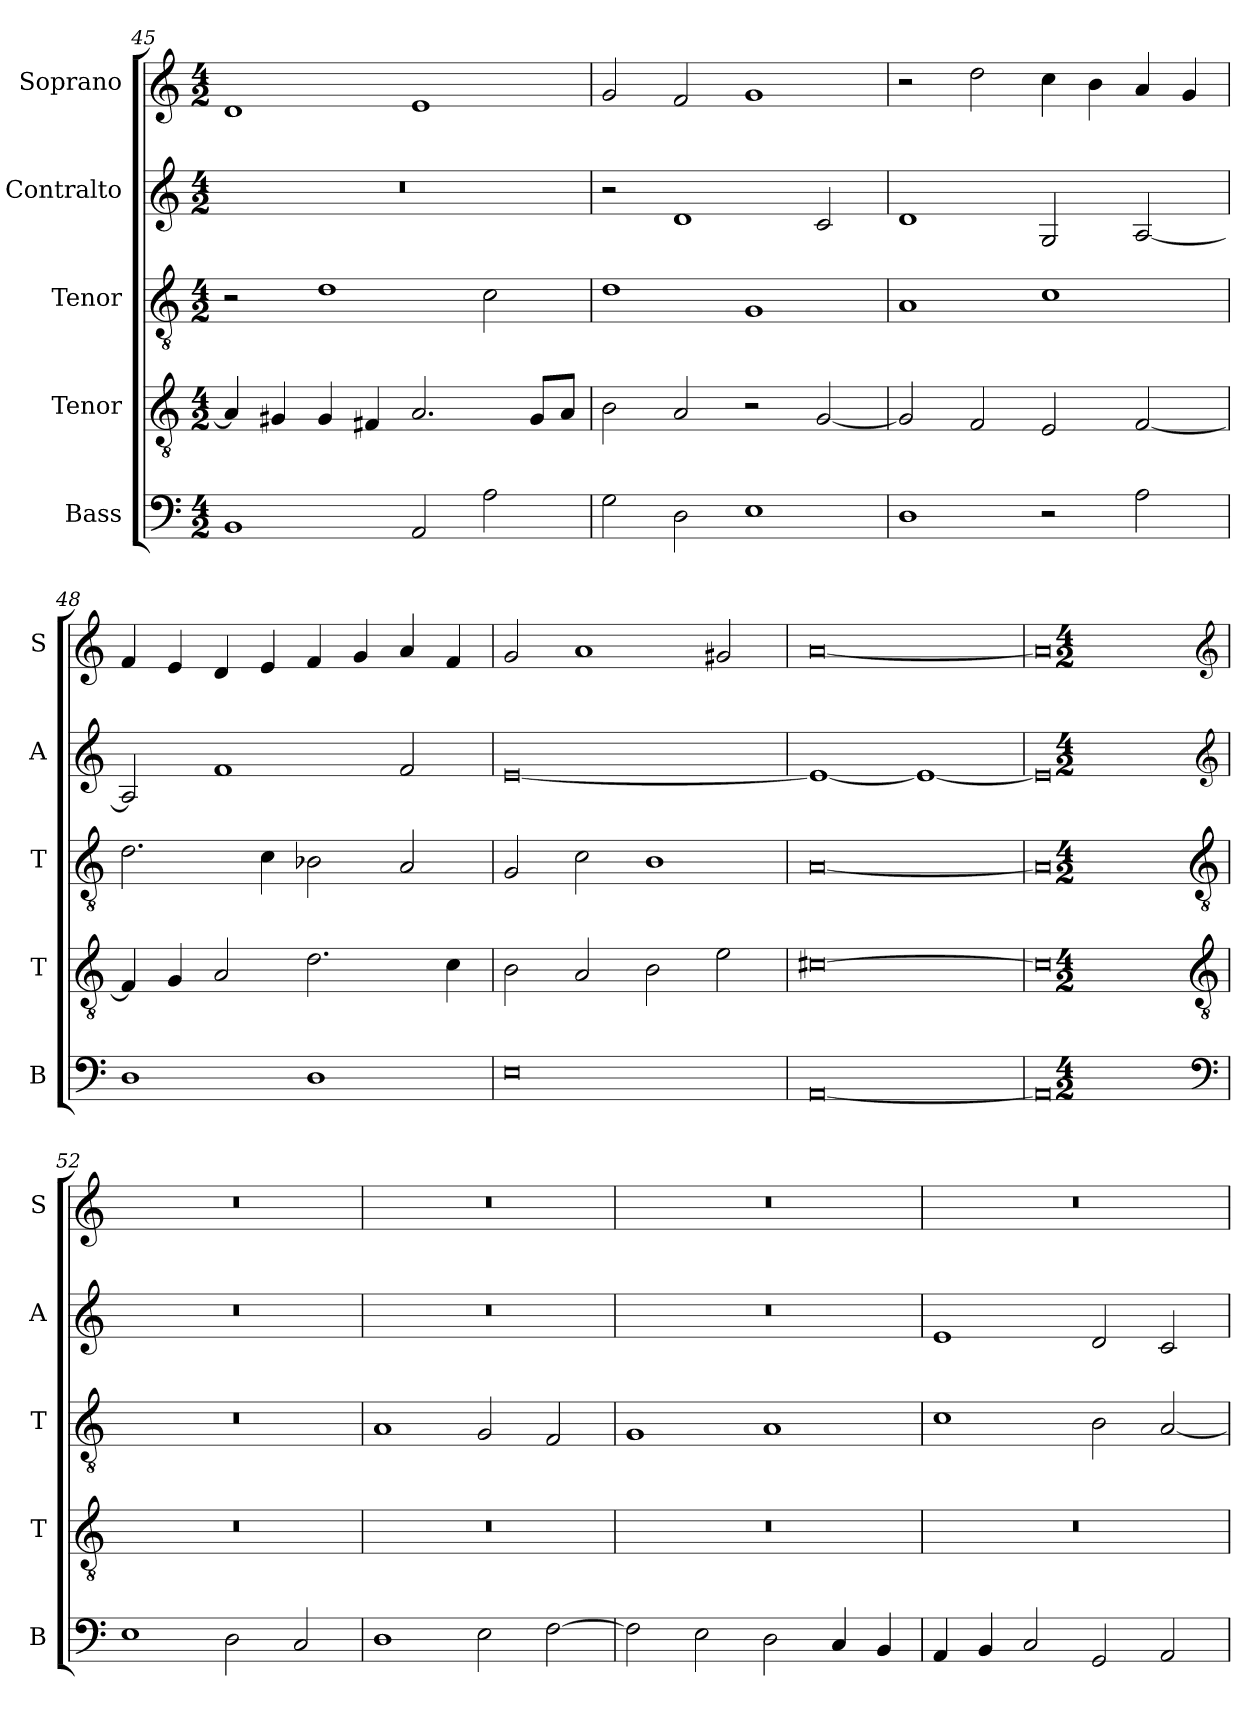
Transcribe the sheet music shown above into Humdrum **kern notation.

**kern	**kern	**kern	**kern	**kern
*part5	*part4	*part3	*part2	*part1
*staff5	*staff4	*staff3	*staff2	*staff1
*I"Bass	*I"Tenor	*I"Tenor	*I"Contralto	*I"Soprano
*I'B	*I'T	*I'T	*I'A	*I'S
*clefF4	*clefGv2	*clefGv2	*clefG2	*clefG2
*k[]	*k[]	*k[]	*k[]	*k[]
*D:dor	*D:dor	*D:dor	*D:dor	*D:dor
*M4/2	*M4/2	*M4/2	*M4/2	*M4/2
=45	=45	=45	=45	=45
1BB	4A]	2r	0r	1d
.	4G#X	.	.	.
.	4G#	1d	.	.
.	4F#X	.	.	.
2AA	2.A	.	.	1e
2A	.	2c	.	.
.	8G#/L	.	.	.
.	8A/J	.	.	.
=46	=46	=46	=46	=46
2G	2B	1d	2r	2g
2D	2A	.	1d	2f
1E	2r	1G	.	1g
.	[2G	.	2c	.
=47	=47	=47	=47	=47
1D	2G]	1A	1d	2r
.	2F	.	.	2dd
2r	2E	1c	2G	4cc
.	.	.	.	4b
2A	[2F	.	[2A	4a
.	.	.	.	4g
=48	=48	=48	=48	=48
1D	4F]	2.d	2A]	4f
.	4G	.	.	4e
.	2A	.	1f	4d
.	.	4c	.	4e
1D	2.d	2B-X	.	4f
.	.	.	.	4g
.	.	2A	2f	4a
.	4c	.	.	4f
=49	=49	=49	=49	=49
0E	2B	2G	[0e	2g
.	2A	2c	.	1a
.	2B	1B	.	.
.	2e	.	.	2g#X
=50	=50	=50	=50	=50
[0AA	[0c#X	[0A	1e_	[0a
.	.	.	1e_	.
=51	=51	=51	=51	=51
0AA]	0c#]	0A]	0e]	0a]
*clefF4	*clefGv2	*clefGv2	*clefG2	*clefG2
*k[]	*k[]	*k[]	*k[]	*k[]
*D:dor	*D:dor	*D:dor	*D:dor	*D:dor
*M4/2	*M4/2	*M4/2	*M4/2	*M4/2
=52	=52	=52	=52	=52
1E	0r	0r	0r	0r
2D	.	.	.	.
2C	.	.	.	.
=53	=53	=53	=53	=53
1D	0r	1A	0r	0r
2E	.	2G	.	.
[2F	.	2F	.	.
=54	=54	=54	=54	=54
2F]	0r	1G	0r	0r
2E	.	.	.	.
2D	.	1A	.	.
4C	.	.	.	.
4BB	.	.	.	.
=55	=55	=55	=55	=55
4AA	0r	1c	1e	0r
4BB	.	.	.	.
2C	.	.	.	.
2GG	.	2B	2d	.
2AA	.	[2A	2c	.
=	=	=	=	=
*-	*-	*-	*-	*-
